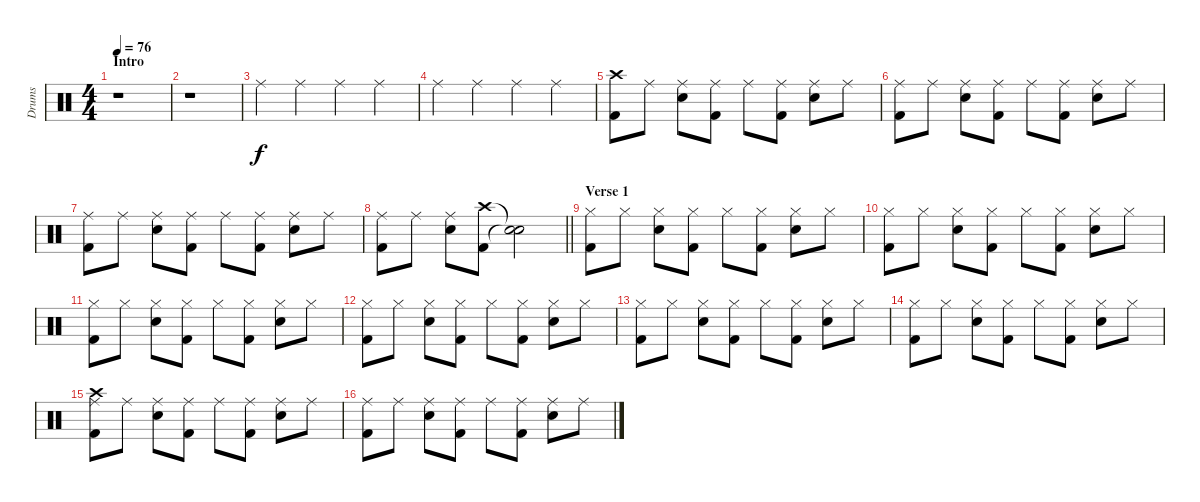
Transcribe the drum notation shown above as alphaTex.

\track ("Drums" "Drums") {instrument percussion}
\staff {score}
\articulation defaults
\ts (4 4)
\section ("" "Intro")
\tempo 76
\clef neutral
\ks c
r.1{dy f} |
r.1 |
"Ride (middle)".4 "Ride (middle)".4 "Ride (middle)".4 "Ride (middle)".4 |
"Ride (middle)".4 "Ride (middle)".4 "Ride (middle)".4 "Ride (middle)".4 |
("Crash high (hit)" "Kick (hit) 2").8 "Ride (middle)".8 ("Ride (middle)" "Snare (hit) 2").8 ("Ride (middle)" "Kick (hit) 2").8 "Ride (middle)".8 ("Ride (middle)" "Kick (hit) 2").8 ("Ride (middle)" "Snare (hit) 2").8 "Ride (middle)".8 |
("Ride (middle)" "Kick (hit) 2").8 "Ride (middle)".8 ("Ride (middle)" "Snare (hit) 2").8 ("Ride (middle)" "Kick (hit) 2").8 "Ride (middle)".8 ("Ride (middle)" "Kick (hit) 2").8 ("Ride (middle)" "Snare (hit) 2").8 "Ride (middle)".8 |
("Ride (middle)" "Kick (hit) 2").8 "Ride (middle)".8 ("Ride (middle)" "Snare (hit) 2").8 ("Ride (middle)" "Kick (hit) 2").8 "Ride (middle)".8 ("Ride (middle)" "Kick (hit) 2").8 ("Ride (middle)" "Snare (hit) 2").8 "Ride (middle)".8 |
\barLineRight lightlight
("Ride (middle)" "Kick (hit) 2").8 "Ride (middle)".8 ("Ride (middle)" "Snare (hit) 2").8 ("Crash high (hit)" "Kick (hit) 2").8 ("Snare (hit)"{t} "Snare (hit)"{t}).2 |
\section ("" "Verse 1")
("Hi-Hat (closed)" "Kick (hit) 2").8 "Hi-Hat (closed)".8 ("Hi-Hat (closed)" "Snare (hit) 2").8 ("Hi-Hat (closed)" "Kick (hit) 2").8 "Hi-Hat (closed)".8 ("Hi-Hat (closed)" "Kick (hit) 2").8 ("Hi-Hat (closed)" "Snare (hit) 2").8 "Hi-Hat (closed)".8 |
("Hi-Hat (closed)" "Kick (hit) 2").8 "Hi-Hat (closed)".8 ("Hi-Hat (closed)" "Snare (hit) 2").8 ("Hi-Hat (closed)" "Kick (hit) 2").8 "Hi-Hat (closed)".8 ("Hi-Hat (closed)" "Kick (hit) 2").8 ("Hi-Hat (closed)" "Snare (hit) 2").8 "Hi-Hat (closed)".8 |
("Hi-Hat (closed)" "Kick (hit) 2").8 "Hi-Hat (closed)".8 ("Hi-Hat (closed)" "Snare (hit) 2").8 ("Hi-Hat (closed)" "Kick (hit) 2").8 "Hi-Hat (closed)".8 ("Hi-Hat (closed)" "Kick (hit) 2").8 ("Hi-Hat (closed)" "Snare (hit) 2").8 "Hi-Hat (closed)".8 |
("Hi-Hat (closed)" "Kick (hit) 2").8 "Hi-Hat (closed)".8 ("Hi-Hat (closed)" "Snare (hit) 2").8 ("Hi-Hat (closed)" "Kick (hit) 2").8 "Hi-Hat (closed)".8 ("Hi-Hat (closed)" "Kick (hit) 2").8 ("Hi-Hat (closed)" "Snare (hit) 2").8 "Hi-Hat (closed)".8 |
("Hi-Hat (closed)" "Kick (hit) 2").8 "Hi-Hat (closed)".8 ("Hi-Hat (closed)" "Snare (hit) 2").8 ("Hi-Hat (closed)" "Kick (hit) 2").8 "Hi-Hat (closed)".8 ("Hi-Hat (closed)" "Kick (hit) 2").8 ("Hi-Hat (closed)" "Snare (hit) 2").8 "Hi-Hat (closed)".8 |
("Hi-Hat (closed)" "Kick (hit) 2").8 "Hi-Hat (closed)".8 ("Hi-Hat (closed)" "Snare (hit) 2").8 ("Hi-Hat (closed)" "Kick (hit) 2").8 "Hi-Hat (closed)".8 ("Hi-Hat (closed)" "Kick (hit) 2").8 ("Hi-Hat (closed)" "Snare (hit) 2").8 "Hi-Hat (closed)".8 |
("Crash high (hit)" "Ride (middle)" "Kick (hit) 2").8 "Ride (middle)".8 ("Ride (middle)" "Snare (hit) 2").8 ("Ride (middle)" "Kick (hit) 2").8 "Ride (middle)".8 ("Ride (middle)" "Kick (hit) 2").8 ("Ride (middle)" "Snare (hit) 2").8 "Ride (middle)".8 |
("Ride (middle)" "Kick (hit) 2").8 "Ride (middle)".8 ("Ride (middle)" "Snare (hit) 2").8 ("Ride (middle)" "Kick (hit) 2").8 "Ride (middle)".8 ("Ride (middle)" "Kick (hit) 2").8 ("Ride (middle)" "Snare (hit) 2").8 "Ride (middle)".8
